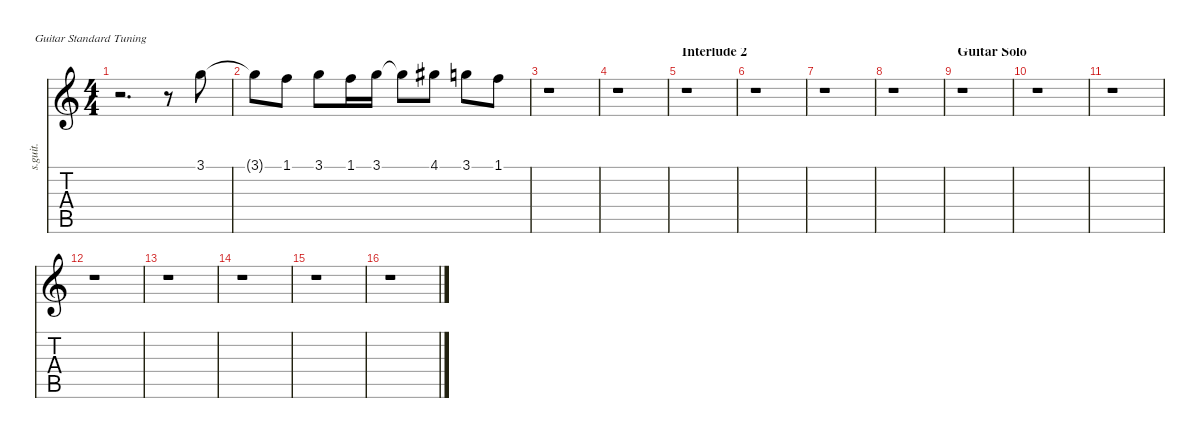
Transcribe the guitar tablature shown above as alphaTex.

\defaultSystemsLayout 4
\hideDynamics
\bracketExtendMode nobrackets
\track ("Mike Dirnt - Backup Vocals" "s.guit.") {instrument clarinet}
\staff {score tabs}
\tuning (E4 B3 G3 D3 A2 E2)
\displaytranspose 12
\ts (4 4)
\tempo (84 hide)
\clef g2
\ks c
r.2{d dy f} r.8 3.1.8{lyrics (0 "") lyrics (1 "") lyrics (2 "") lyrics (3 "") lyrics (4 "")} |
3.1{t}.8{lyrics (0 "") lyrics (1 "") lyrics (2 "") lyrics (3 "") lyrics (4 "")} 1.1.8{lyrics (0 "") lyrics (1 "") lyrics (2 "") lyrics (3 "") lyrics (4 "")} 3.1.8{lyrics (0 "") lyrics (1 "") lyrics (2 "") lyrics (3 "") lyrics (4 "")} 1.1.16{lyrics (0 "") lyrics (1 "") lyrics (2 "") lyrics (3 "") lyrics (4 "")} 3.1.16{lyrics (0 "") lyrics (1 "") lyrics (2 "") lyrics (3 "") lyrics (4 "")} 3.1{t}.8{lyrics (0 "") lyrics (1 "") lyrics (2 "") lyrics (3 "") lyrics (4 "")} 4.1{acc #}.8{lyrics (0 "") lyrics (1 "") lyrics (2 "") lyrics (3 "") lyrics (4 "")} 3.1.8{lyrics (0 "") lyrics (1 "") lyrics (2 "") lyrics (3 "") lyrics (4 "")} 1.1.8{lyrics (0 "") lyrics (1 "") lyrics (2 "") lyrics (3 "") lyrics (4 "")} |
r.1 |
r.1 |
\section ("" "Interlude 2")
r.1 |
r.1 |
r.1 |
r.1 |
\section ("" "Guitar Solo")
r.1 |
r.1 |
r.1 |
r.1 |
r.1 |
r.1 |
r.1 |
r.1
